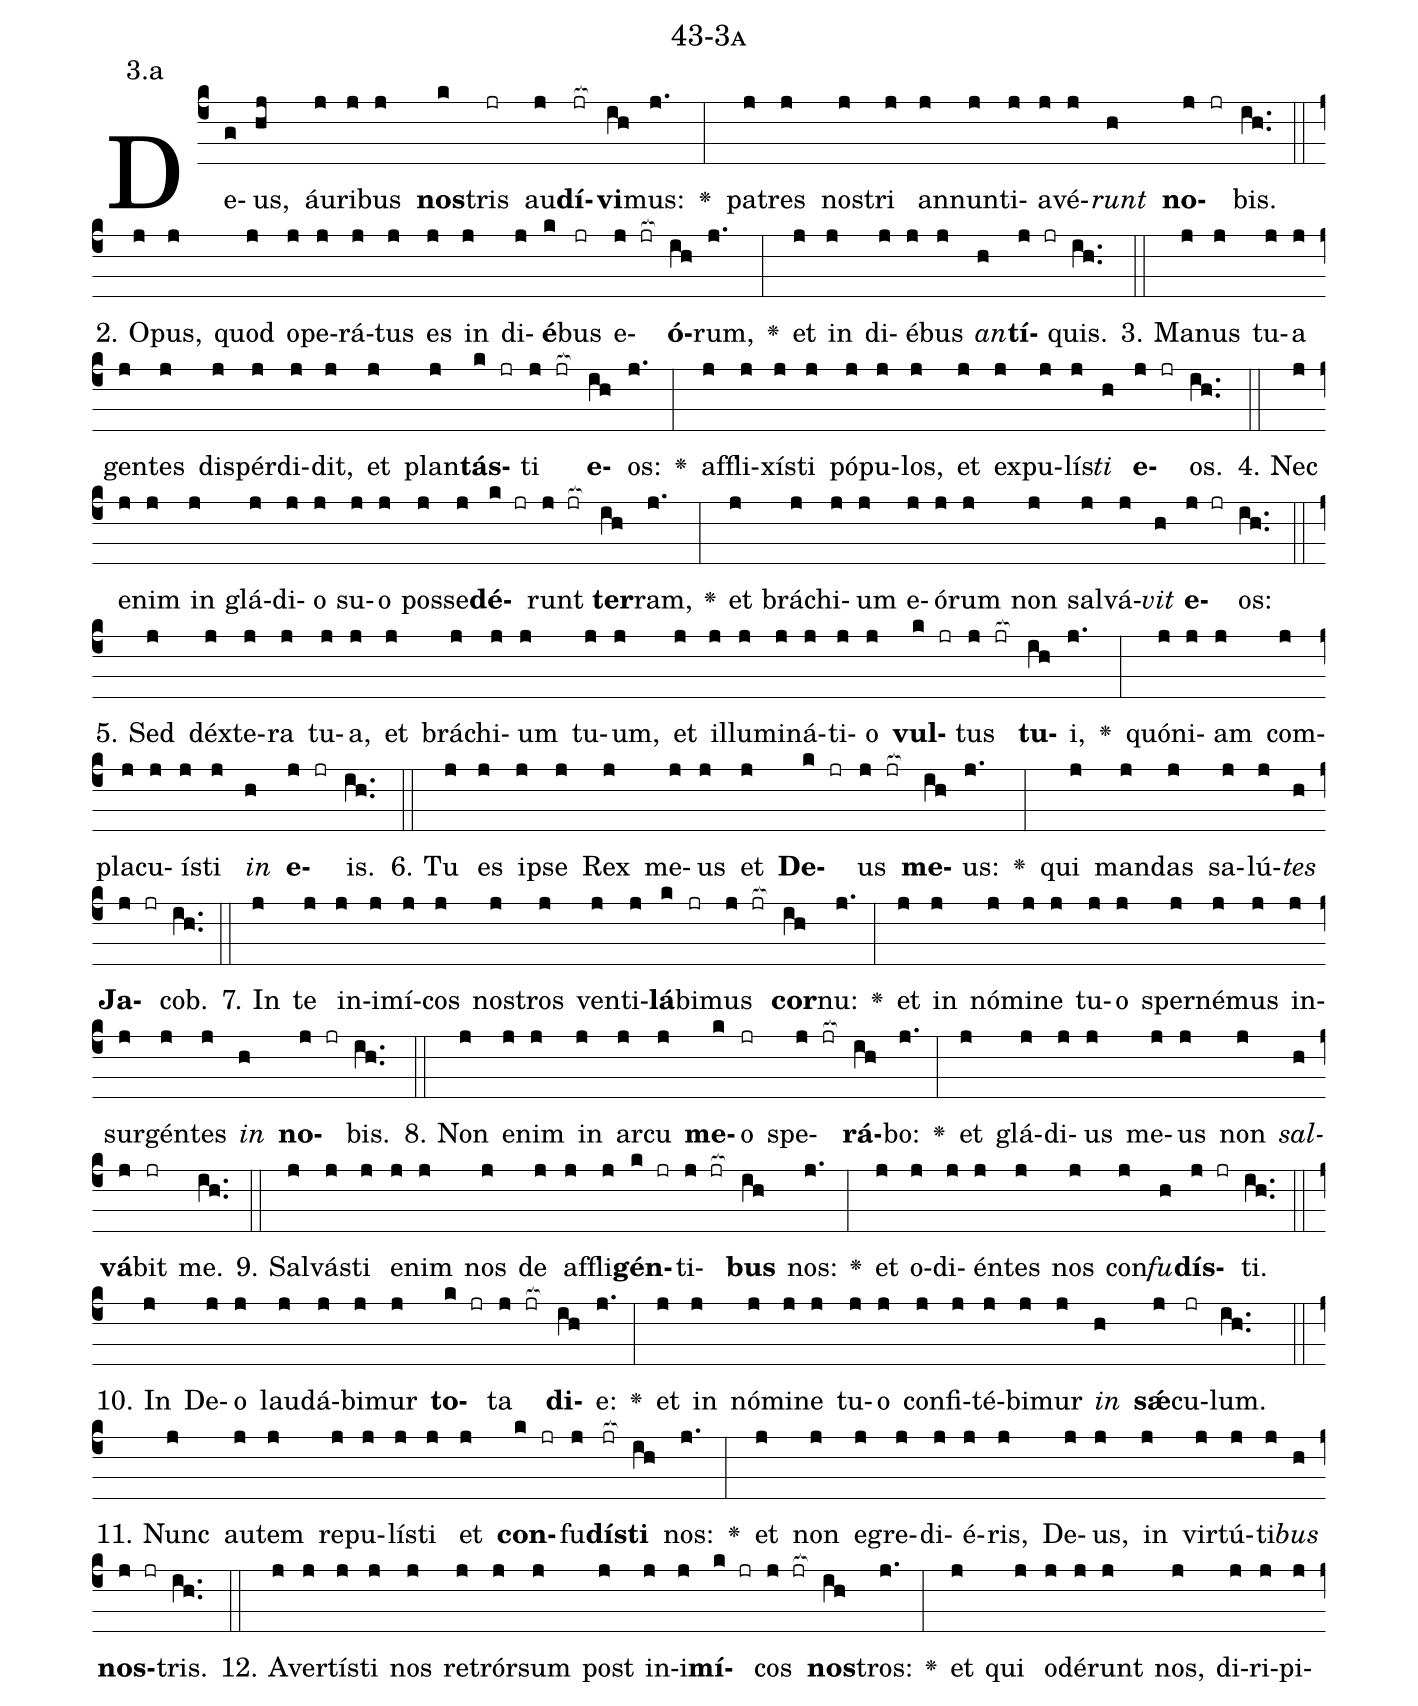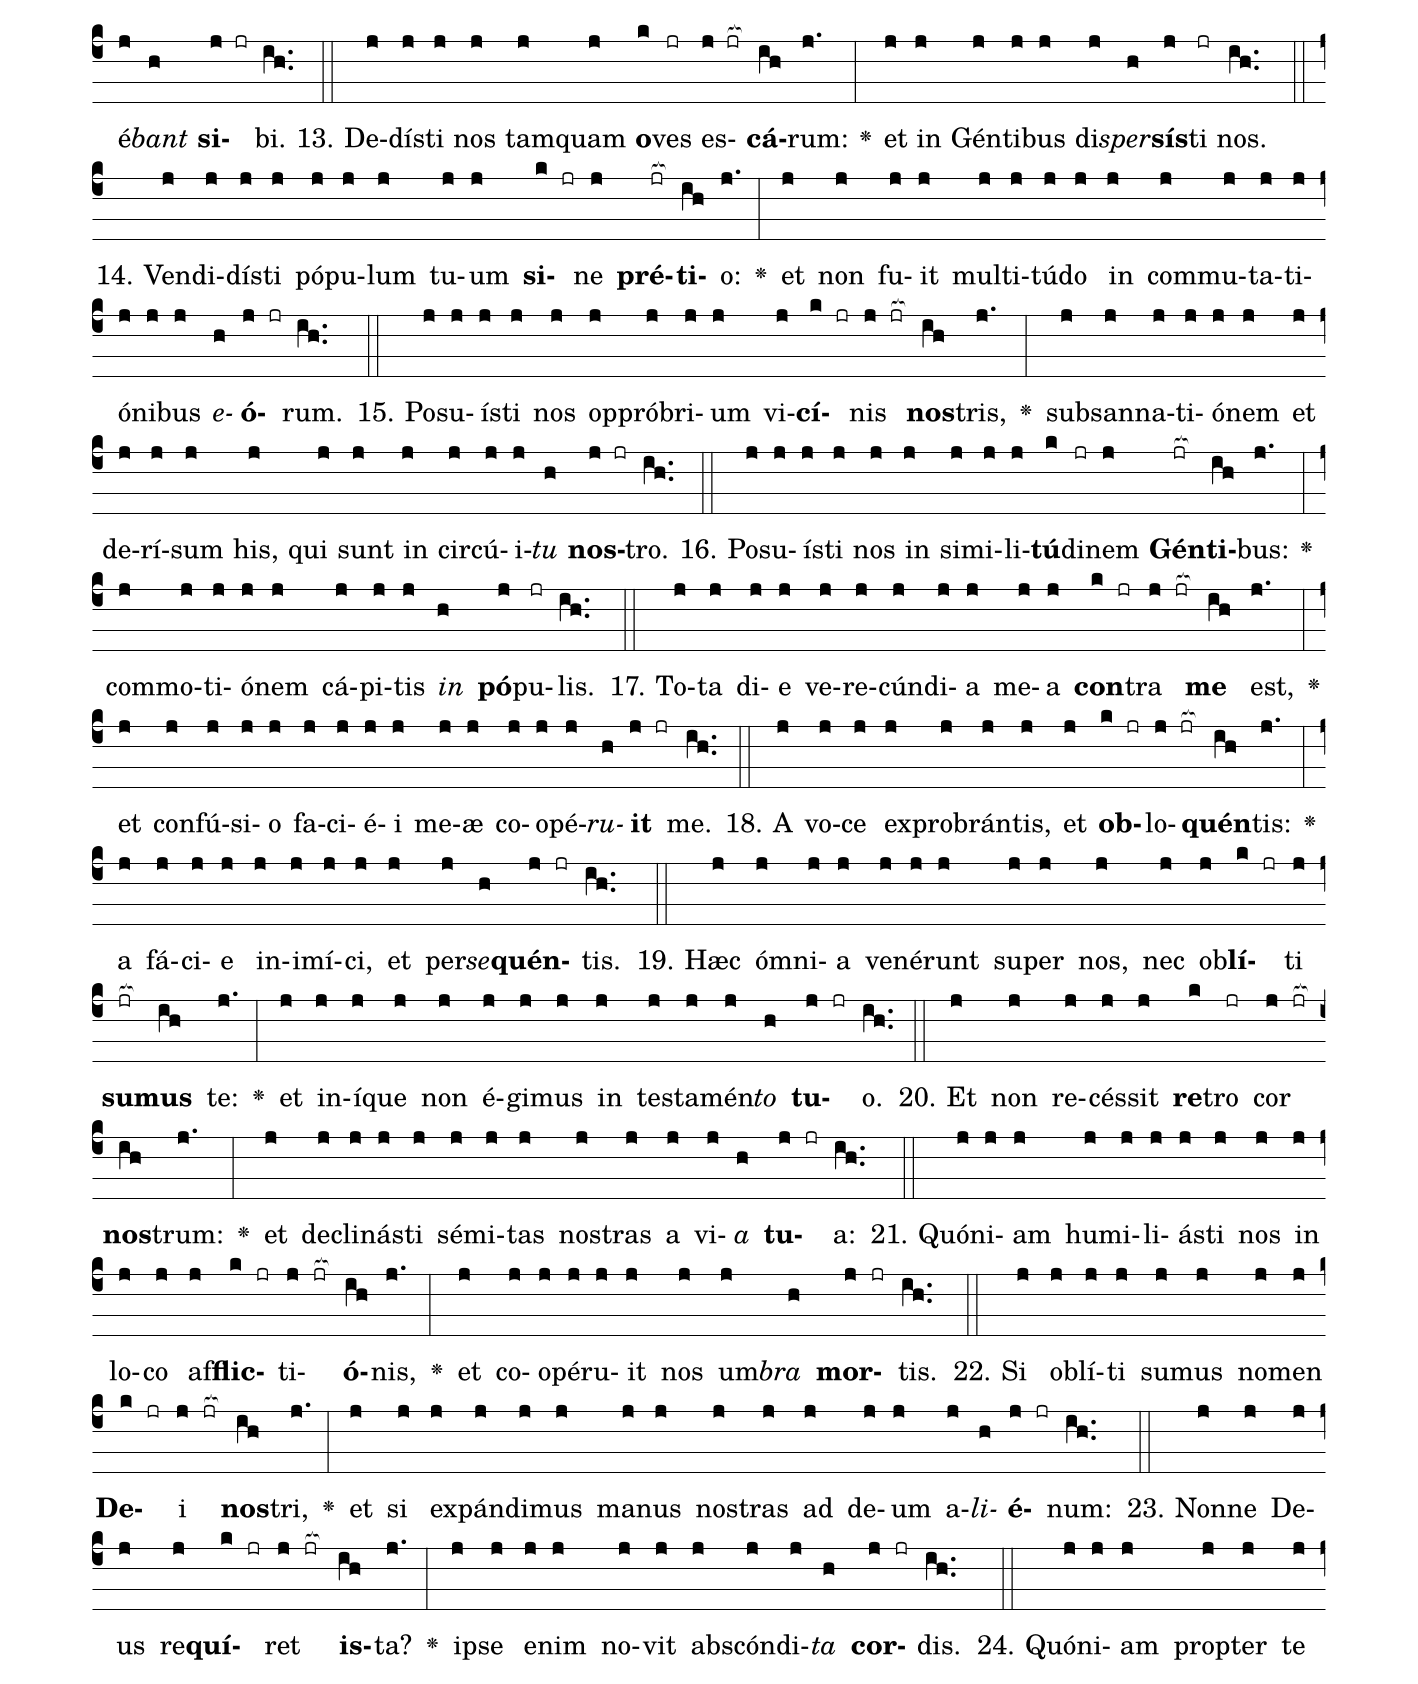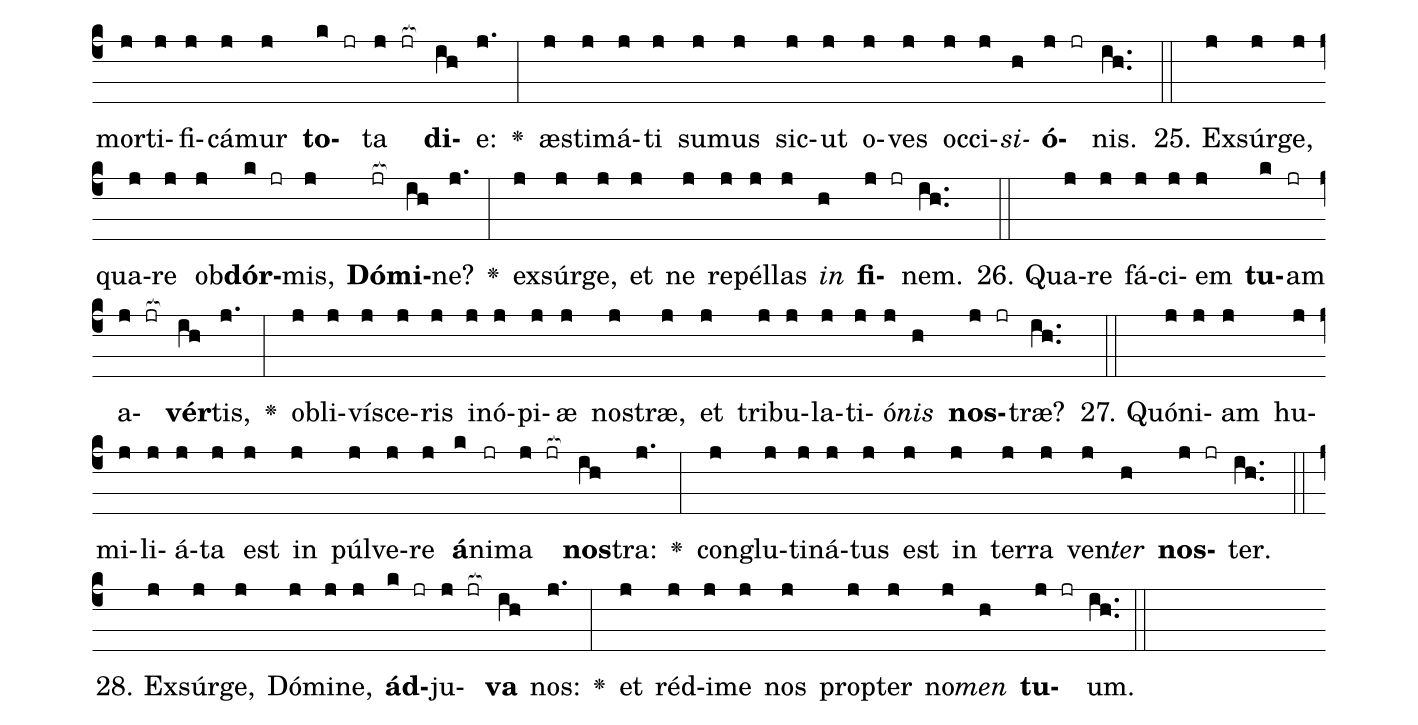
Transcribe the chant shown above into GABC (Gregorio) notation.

name: 43-3a;
annotation: 3.a;
%%
(c4)De(g)us,(hj) áu(j)ri(j)bus(j) <b>nos</b>(k)tris(jr) au(j)<b>dí</b>(jr[ocb:1{])<b>vi</b>(ih[ocb:0}])mus:(j.) <v>\greheightstar</v>(:) pa(j)tres(j) nos(j)tri(j) an(j)nun(j)ti(j)a(j)vé(j)<i>runt</i>(h) <b>no</b>(j jr)bis.(ih..) (::)
2. O(j)pus,(j) quod(j) o(j)pe(j)rá(j)tus(j) es(j) in(j) di(j)<b>é</b>(k)bus(jr) e(j jr[ocb:1{])<b>ó</b>(ih[ocb:0}])rum,(j.) <v>\greheightstar</v>(:) et(j) in(j) di(j)é(j)bus(j) <i>an</i>(h)<b>tí</b>(j jr)quis.(ih..) (::)
3. Ma(j)nus(j) tu(j)a(j) gen(j)tes(j) dis(j)pér(j)di(j)dit,(j) et(j) plan(j)<b>tás</b>(k jr)ti(j jr[ocb:1{]) <b>e</b>(ih[ocb:0}])os:(j.) <v>\greheightstar</v>(:) af(j)fli(j)xís(j)ti(j) pó(j)pu(j)los,(j) et(j) ex(j)pu(j)lís(j)<i>ti</i>(h) <b>e</b>(j jr)os.(ih..) (::)
4. Nec(j) e(j)nim(j) in(j) glá(j)di(j)o(j) su(j)o(j) pos(j)se(j)<b>dé</b>(k jr)runt(j jr[ocb:1{]) <b>ter</b>(ih[ocb:0}])ram,(j.) <v>\greheightstar</v>(:) et(j) brá(j)chi(j)um(j) e(j)ó(j)rum(j) non(j) sal(j)vá(j)<i>vit</i>(h) <b>e</b>(j jr)os:(ih..) (::)
5. Sed(j) déx(j)te(j)ra(j) tu(j)a,(j) et(j) brá(j)chi(j)um(j) tu(j)um,(j) et(j) il(j)lu(j)mi(j)ná(j)ti(j)o(j) <b>vul</b>(k jr)tus(j jr[ocb:1{]) <b>tu</b>(ih[ocb:0}])i,(j.) <v>\greheightstar</v>(:) quón(j)i(j)am(j) com(j)pla(j)cu(j)ís(j)ti(j) <i>in</i>(h) <b>e</b>(j jr)is.(ih..) (::)
6. Tu(j) es(j) ip(j)se(j) Rex(j) me(j)us(j) et(j) <b>De</b>(k jr)us(j jr[ocb:1{]) <b>me</b>(ih[ocb:0}])us:(j.) <v>\greheightstar</v>(:) qui(j) man(j)das(j) sa(j)lú(j)<i>tes</i>(h) <b>Ja</b>(j jr)cob.(ih..) (::)
7. In(j) te(j) in(j)i(j)mí(j)cos(j) nos(j)tros(j) ven(j)ti(j)<b>lá</b>(k)bi(jr)mus(j jr[ocb:1{]) <b>cor</b>(ih[ocb:0}])nu:(j.) <v>\greheightstar</v>(:) et(j) in(j) nó(j)mi(j)ne(j) tu(j)o(j) sper(j)né(j)mus(j) in(j)sur(j)gén(j)tes(j) <i>in</i>(h) <b>no</b>(j jr)bis.(ih..) (::)
8. Non(j) e(j)nim(j) in(j) ar(j)cu(j) <b>me</b>(k)o(jr) spe(j jr[ocb:1{])<b>rá</b>(ih[ocb:0}])bo:(j.) <v>\greheightstar</v>(:) et(j) glá(j)di(j)us(j) me(j)us(j) non(j) <i>sal</i>(h)<b>vá</b>(j)bit(jr) me.(ih..) (::)
9. Sal(j)vás(j)ti(j) e(j)nim(j) nos(j) de(j) af(j)fli(j)<b>gén</b>(k jr)ti(j jr[ocb:1{])<b>bus</b>(ih[ocb:0}]) nos:(j.) <v>\greheightstar</v>(:) et(j) o(j)di(j)én(j)tes(j) nos(j) con(j)<i>fu</i>(h)<b>dís</b>(j jr)ti.(ih..) (::)
10. In(j) De(j)o(j) lau(j)dá(j)bi(j)mur(j) <b>to</b>(k jr)ta(j jr[ocb:1{]) <b>di</b>(ih[ocb:0}])e:(j.) <v>\greheightstar</v>(:) et(j) in(j) nó(j)mi(j)ne(j) tu(j)o(j) con(j)fi(j)té(j)bi(j)mur(j) <i>in</i>(h) <b>sǽ</b>(j)cu(jr)lum.(ih..) (::)
11. Nunc(j) au(j)tem(j) re(j)pu(j)lís(j)ti(j) et(j) <b>con</b>(k jr)fu(j)<b>dís</b>(jr[ocb:1{])<b>ti</b>(ih[ocb:0}]) nos:(j.) <v>\greheightstar</v>(:) et(j) non(j) e(j)gre(j)di(j)é(j)ris,(j) De(j)us,(j) in(j) vir(j)tú(j)ti(j)<i>bus</i>(h) <b>nos</b>(j jr)tris.(ih..) (::)
12. A(j)ver(j)tís(j)ti(j) nos(j) re(j)trór(j)sum(j) post(j) in(j)i(j)<b>mí</b>(k jr)cos(j jr[ocb:1{]) <b>nos</b>(ih[ocb:0}])tros:(j.) <v>\greheightstar</v>(:) et(j) qui(j) o(j)dé(j)runt(j) nos,(j) di(j)ri(j)pi(j)é(j)<i>bant</i>(h) <b>si</b>(j jr)bi.(ih..) (::)
13. De(j)dís(j)ti(j) nos(j) tam(j)quam(j) <b>o</b>(k)ves(jr) es(j jr[ocb:1{])<b>cá</b>(ih[ocb:0}])rum:(j.) <v>\greheightstar</v>(:) et(j) in(j) Gén(j)ti(j)bus(j) di(j)<i>sper</i>(h)<b>sís</b>(j)ti(jr) nos.(ih..) (::)
14. Ven(j)di(j)dís(j)ti(j) pó(j)pu(j)lum(j) tu(j)um(j) <b>si</b>(k jr)ne(j) <b>pré</b>(jr[ocb:1{])<b>ti</b>(ih[ocb:0}])o:(j.) <v>\greheightstar</v>(:) et(j) non(j) fu(j)it(j) mul(j)ti(j)tú(j)do(j) in(j) com(j)mu(j)ta(j)ti(j)ó(j)ni(j)bus(j) <i>e</i>(h)<b>ó</b>(j jr)rum.(ih..) (::)
15. Po(j)su(j)ís(j)ti(j) nos(j) op(j)pró(j)bri(j)um(j) vi(j)<b>cí</b>(k jr)nis(j jr[ocb:1{]) <b>nos</b>(ih[ocb:0}])tris,(j.) <v>\greheightstar</v>(:) sub(j)san(j)na(j)ti(j)ó(j)nem(j) et(j) de(j)rí(j)sum(j) his,(j) qui(j) sunt(j) in(j) cir(j)cú(j)i(j)<i>tu</i>(h) <b>nos</b>(j jr)tro.(ih..) (::)
16. Po(j)su(j)ís(j)ti(j) nos(j) in(j) si(j)mi(j)li(j)<b>tú</b>(k)di(jr)nem(j) <b>Gén</b>(jr[ocb:1{])<b>ti</b>(ih[ocb:0}])bus:(j.) <v>\greheightstar</v>(:) com(j)mo(j)ti(j)ó(j)nem(j) cá(j)pi(j)tis(j) <i>in</i>(h) <b>pó</b>(j)pu(jr)lis.(ih..) (::)
17. To(j)ta(j) di(j)e(j) ve(j)re(j)cún(j)di(j)a(j) me(j)a(j) <b>con</b>(k jr)tra(j jr[ocb:1{]) <b>me</b>(ih[ocb:0}]) est,(j.) <v>\greheightstar</v>(:) et(j) con(j)fú(j)si(j)o(j) fa(j)ci(j)é(j)i(j) me(j)æ(j) co(j)o(j)pé(j)<i>ru</i>(h)<b>it</b>(j jr) me.(ih..) (::)
18. A(j) vo(j)ce(j) ex(j)pro(j)brán(j)tis,(j) et(j) <b>ob</b>(k jr)lo(j jr[ocb:1{])<b>quén</b>(ih[ocb:0}])tis:(j.) <v>\greheightstar</v>(:) a(j) fá(j)ci(j)e(j) in(j)i(j)mí(j)ci,(j) et(j) per(j)<i>se</i>(h)<b>quén</b>(j jr)tis.(ih..) (::)
19. Hæc(j) óm(j)ni(j)a(j) ve(j)né(j)runt(j) su(j)per(j) nos,(j) nec(j) ob(j)<b>lí</b>(k jr)ti(j) <b>su</b>(jr[ocb:1{])<b>mus</b>(ih[ocb:0}]) te:(j.) <v>\greheightstar</v>(:) et(j) in(j)í(j)que(j) non(j) é(j)gi(j)mus(j) in(j) tes(j)ta(j)mén(j)<i>to</i>(h) <b>tu</b>(j jr)o.(ih..) (::)
20. Et(j) non(j) re(j)cés(j)sit(j) <b>re</b>(k)tro(jr) cor(j jr[ocb:1{]) <b>nos</b>(ih[ocb:0}])trum:(j.) <v>\greheightstar</v>(:) et(j) de(j)cli(j)nás(j)ti(j) sé(j)mi(j)tas(j) nos(j)tras(j) a(j) vi(j)<i>a</i>(h) <b>tu</b>(j jr)a:(ih..) (::)
21. Quón(j)i(j)am(j) hu(j)mi(j)li(j)ás(j)ti(j) nos(j) in(j) lo(j)co(j) af(j)<b>flic</b>(k jr)ti(j jr[ocb:1{])<b>ó</b>(ih[ocb:0}])nis,(j.) <v>\greheightstar</v>(:) et(j) co(j)o(j)pé(j)ru(j)it(j) nos(j) um(j)<i>bra</i>(h) <b>mor</b>(j jr)tis.(ih..) (::)
22. Si(j) ob(j)lí(j)ti(j) su(j)mus(j) no(j)men(j) <b>De</b>(k jr)i(j jr[ocb:1{]) <b>nos</b>(ih[ocb:0}])tri,(j.) <v>\greheightstar</v>(:) et(j) si(j) ex(j)pán(j)di(j)mus(j) ma(j)nus(j) nos(j)tras(j) ad(j) de(j)um(j) a(j)<i>li</i>(h)<b>é</b>(j jr)num:(ih..) (::)
23. Non(j)ne(j) De(j)us(j) re(j)<b>quí</b>(k jr)ret(j jr[ocb:1{]) <b>is</b>(ih[ocb:0}])ta?(j.) <v>\greheightstar</v>(:) ip(j)se(j) e(j)nim(j) no(j)vit(j) abs(j)cón(j)di(j)<i>ta</i>(h) <b>cor</b>(j jr)dis.(ih..) (::)
24. Quón(j)i(j)am(j) prop(j)ter(j) te(j) mor(j)ti(j)fi(j)cá(j)mur(j) <b>to</b>(k jr)ta(j jr[ocb:1{]) <b>di</b>(ih[ocb:0}])e:(j.) <v>\greheightstar</v>(:) æs(j)ti(j)má(j)ti(j) su(j)mus(j) sic(j)ut(j) o(j)ves(j) oc(j)ci(j)<i>si</i>(h)<b>ó</b>(j jr)nis.(ih..) (::)
25. Ex(j)súr(j)ge,(j) qua(j)re(j) ob(j)<b>dór</b>(k jr)mis,(j) <b>Dó</b>(jr[ocb:1{])<b>mi</b>(ih[ocb:0}])ne?(j.) <v>\greheightstar</v>(:) ex(j)súr(j)ge,(j) et(j) ne(j) re(j)pél(j)las(j) <i>in</i>(h) <b>fi</b>(j jr)nem.(ih..) (::)
26. Qua(j)re(j) fá(j)ci(j)em(j) <b>tu</b>(k)am(jr) a(j jr[ocb:1{])<b>vér</b>(ih[ocb:0}])tis,(j.) <v>\greheightstar</v>(:) ob(j)li(j)ví(j)sce(j)ris(j) in(j)ó(j)pi(j)æ(j) nos(j)træ,(j) et(j) tri(j)bu(j)la(j)ti(j)ó(j)<i>nis</i>(h) <b>nos</b>(j jr)træ?(ih..) (::)
27. Quón(j)i(j)am(j) hu(j)mi(j)li(j)á(j)ta(j) est(j) in(j) púl(j)ve(j)re(j) <b>á</b>(k)ni(jr)ma(j jr[ocb:1{]) <b>nos</b>(ih[ocb:0}])tra:(j.) <v>\greheightstar</v>(:) con(j)glu(j)ti(j)ná(j)tus(j) est(j) in(j) ter(j)ra(j) ven(j)<i>ter</i>(h) <b>nos</b>(j jr)ter.(ih..) (::)
28. Ex(j)súr(j)ge,(j) Dó(j)mi(j)ne,(j) <b>ád</b>(k jr)ju(j jr[ocb:1{])<b>va</b>(ih[ocb:0}]) nos:(j.) <v>\greheightstar</v>(:) et(j) réd(j)i(j)me(j) nos(j) prop(j)ter(j) no(j)<i>men</i>(h) <b>tu</b>(j jr)um.(ih..) (::)
